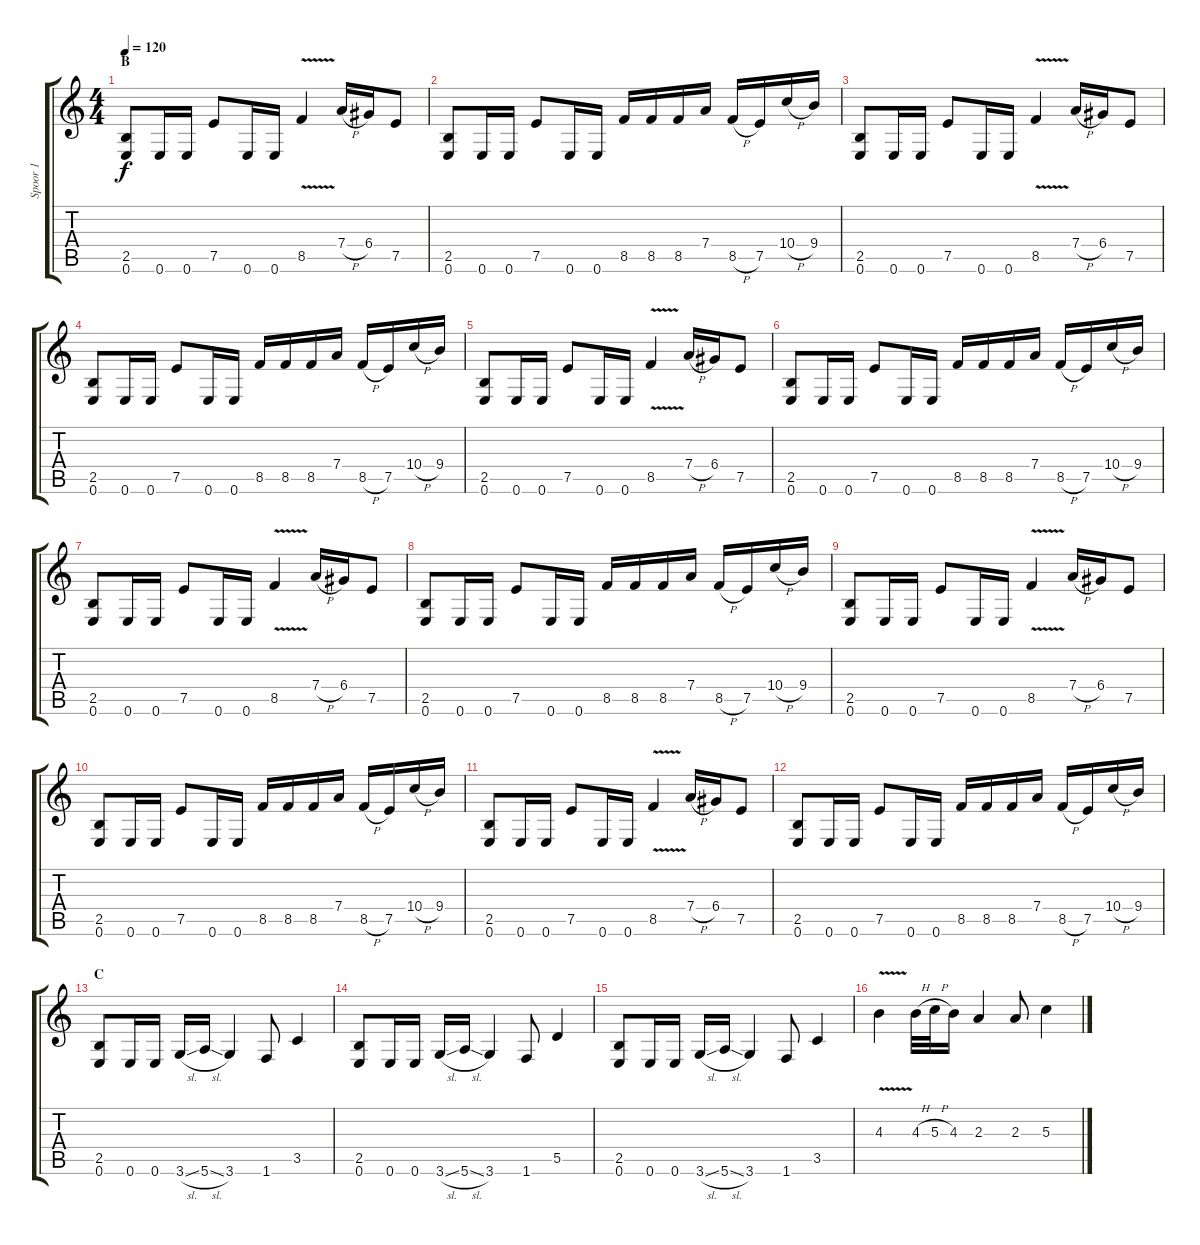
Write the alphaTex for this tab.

\track ("Spoor 1" "Spoor 1") {instrument overdrivenguitar}
\staff {score tabs}
\tuning (E4 B3 G3 D3 A2 E2) {hide}
\ts (4 4)
\section ("" "B")
\tempo 120
\clef g2
\ks c
(2.5 0.6).8{dy f} 0.6.16 0.6.16 7.5.8 0.6.16 0.6.16 8.5{v}.4 7.4{h}.16 6.4.16 7.5.8 |
(2.5 0.6).8 0.6.16 0.6.16 7.5.8 0.6.16 0.6.16 8.5.16 8.5.16 8.5.16 7.4.16 8.5{h}.16 7.5.16 10.4{h}.16 9.4.16 |
(2.5 0.6).8 0.6.16 0.6.16 7.5.8 0.6.16 0.6.16 8.5{v}.4 7.4{h}.16 6.4.16 7.5.8 |
(2.5 0.6).8 0.6.16 0.6.16 7.5.8 0.6.16 0.6.16 8.5.16 8.5.16 8.5.16 7.4.16 8.5{h}.16 7.5.16 10.4{h}.16 9.4.16 |
(2.5 0.6).8 0.6.16 0.6.16 7.5.8 0.6.16 0.6.16 8.5{v}.4 7.4{h}.16 6.4.16 7.5.8 |
(2.5 0.6).8 0.6.16 0.6.16 7.5.8 0.6.16 0.6.16 8.5.16 8.5.16 8.5.16 7.4.16 8.5{h}.16 7.5.16 10.4{h}.16 9.4.16 |
(2.5 0.6).8 0.6.16 0.6.16 7.5.8 0.6.16 0.6.16 8.5{v}.4 7.4{h}.16 6.4.16 7.5.8 |
(2.5 0.6).8 0.6.16 0.6.16 7.5.8 0.6.16 0.6.16 8.5.16 8.5.16 8.5.16 7.4.16 8.5{h}.16 7.5.16 10.4{h}.16 9.4.16 |
(2.5 0.6).8 0.6.16 0.6.16 7.5.8 0.6.16 0.6.16 8.5{v}.4 7.4{h}.16 6.4.16 7.5.8 |
(2.5 0.6).8 0.6.16 0.6.16 7.5.8 0.6.16 0.6.16 8.5.16 8.5.16 8.5.16 7.4.16 8.5{h}.16 7.5.16 10.4{h}.16 9.4.16 |
(2.5 0.6).8 0.6.16 0.6.16 7.5.8 0.6.16 0.6.16 8.5{v}.4 7.4{h}.16 6.4.16 7.5.8 |
(2.5 0.6).8 0.6.16 0.6.16 7.5.8 0.6.16 0.6.16 8.5.16 8.5.16 8.5.16 7.4.16 8.5{h}.16 7.5.16 10.4{h}.16 9.4.16 |
\section ("" "C")
(2.5 0.6).8 0.6.16 0.6.16 3.6{sl}.16 5.6{sl}.16 3.6.4 1.6.8 3.5.4 |
(2.5 0.6).8 0.6.16 0.6.16 3.6{sl}.16 5.6{sl}.16 3.6.4 1.6.8 5.5.4 |
(2.5 0.6).8 0.6.16 0.6.16 3.6{sl}.16 5.6{sl}.16 3.6.4 1.6.8 3.5.4 |
4.3{v}.4 4.3{h}.32 5.3{h}.32 4.3.16 2.3.4 2.3.8 5.3.4
